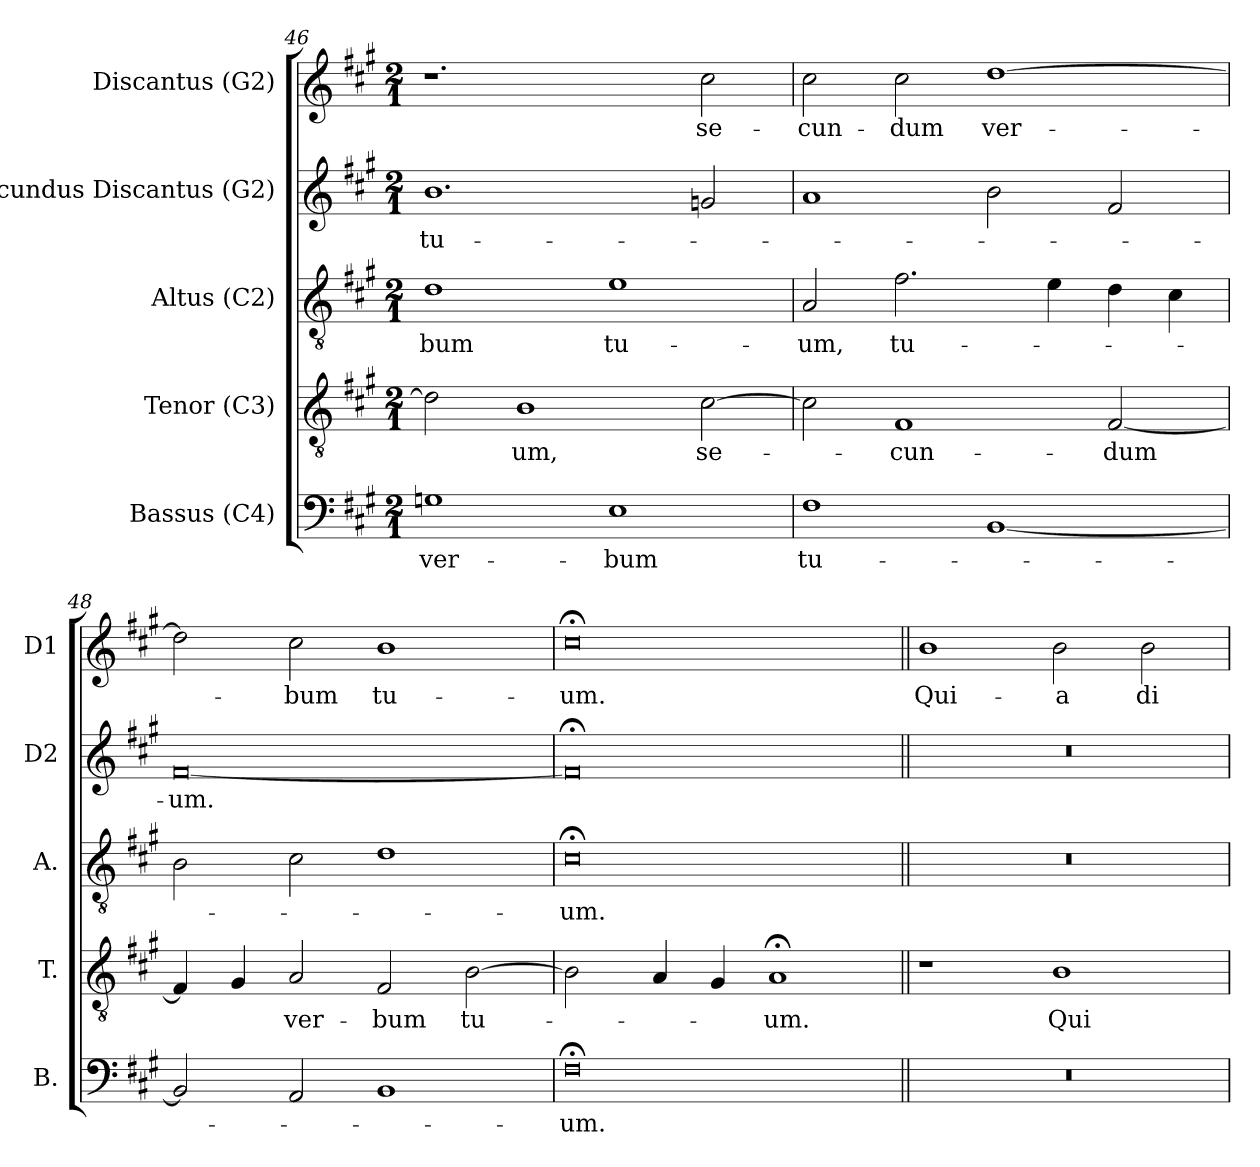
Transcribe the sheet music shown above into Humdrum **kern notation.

**kern	**text	**kern	**text	**kern	**text	**kern	**text	**kern	**text
*part5	*part5	*part4	*part4	*part3	*part3	*part2	*part2	*part1	*part1
*staff5	*staff5	*staff4	*staff4	*staff3	*staff3	*staff2	*staff2	*staff1	*staff1
*I"Bassus (C4)	*	*I"Tenor (C3)	*	*I"Altus (C2)	*	*I"Secundus Discantus (G2)	*	*I"Discantus (G2)	*
*I'B.	*	*I'T.	*	*I'A.	*	*I'D2	*	*I'D1	*
*clefF4	*	*clefGv2	*	*clefGv2	*	*clefG2	*	*clefG2	*
*	*	*ITrd7c12	*	*ITrd7c12	*	*	*	*	*
*k[f#c#g#]	*	*k[f#c#g#]	*	*k[f#c#g#]	*	*k[f#c#g#]	*	*k[f#c#g#]	*
*A:	*	*A:	*	*A:	*	*A:	*	*A:	*
*M2/1	*	*M2/1	*	*M2/1	*	*M2/1	*	*M2/1	*
=46	=46	=46	=46	=46	=46	=46	=46	=46	=46
!	!LO:LY:b:color=#000000	!	!	!	!	!	!	!	!
!	!	!	!	!	!LO:LY:b:color=#000000	!	!	!	!
!	!	!	!	!	!	!	!LO:LY:b:color=#000000	!	!
1Gi	ver-	2Di\]	.	1Di	-bum	1.bi	tu-	1.r	.
!	!	!	!LO:LY:b:color=#000000	!	!	!	!	!	!
.	.	1BBi	-um,	.	.	.	.	.	.
!	!LO:LY:b:color=#000000	!	!	!	!	!	!	!	!
!	!	!	!	!	!LO:LY:b:color=#000000	!	!	!	!
1Ei	-bum	.	.	1Ei	tu-	.	.	.	.
!	!	!	!LO:LY:b:color=#000000	!	!	!	!	!	!
!	!	!	!	!	!	!	!	!	!LO:LY:b:color=#000000
.	.	[2C#i\	se-	.	.	2gi/	.	2cc#i\	se-
=47	=47	=47	=47	=47	=47	=47	=47	=47	=47
!	!LO:LY:b:color=#000000	!	!	!	!	!	!	!	!
!	!	!	!	!	!LO:LY:b:color=#000000	!	!	!	!
!	!	!	!	!	!	!	!	!	!LO:LY:b:color=#000000
1F#i	tu-	2C#i\]	.	2AAi/	-um,	1ai	.	2cc#i\	-cun-
!	!	!	!LO:LY:b:color=#000000	!	!	!	!	!	!
!	!	!	!	!	!LO:LY:b:color=#000000	!	!	!	!
!	!	!	!	!	!	!	!	!	!LO:LY:b:color=#000000
.	.	1FF#i	-cun-	2.F#i\	tu-	.	.	2cc#i\	-dum
!	!	!	!	!	!	!	!	!	!LO:LY:b:color=#000000
[1BBi	.	.	.	.	.	2bi\	.	[1ddi	ver-
.	.	.	.	4Ei\	.	.	.	.	.
!	!	!	!LO:LY:b:color=#000000	!	!	!	!	!	!
.	.	[2FF#i/	-dum	4Di\	.	2f#i/	.	.	.
.	.	.	.	4C#i\	.	.	.	.	.
!!LO:PB:g=z
=48	=48	=48	=48	=48	=48	=48	=48	=48	=48
!	!	!	!	!	!	!	!LO:LY:b:color=#000000	!	!
2BBi/]	.	4FF#i/]	.	2BBi\	.	[0f#i	-um.	2ddi\]	.
.	.	4GG#i/	.	.	.	.	.	.	.
!	!	!	!LO:LY:b:color=#000000	!	!	!	!	!	!
!	!	!	!	!	!	!	!	!	!LO:LY:b:color=#000000
2AAi/	.	2AAi/	ver-	2C#i\	.	.	.	2cc#i\	-bum
!	!	!	!LO:LY:b:color=#000000	!	!	!	!	!	!
!	!	!	!	!	!	!	!	!	!LO:LY:b:color=#000000
1BBi	.	2FF#i/	-bum	1Di	.	.	.	1bi	tu-
!	!	!	!LO:LY:b:color=#000000	!	!	!	!	!	!
.	.	[2BBi\	tu-	.	.	.	.	.	.
=49	=49	=49	=49	=49	=49	=49	=49	=49	=49
!	!LO:LY:b:color=#000000	!	!	!	!	!	!	!	!
!	!	!	!	!	!LO:LY:b:color=#000000	!	!	!	!
!	!	!	!	!	!	!	!	!	!LO:LY:b:color=#000000
0F#;i	-um.	2BBi\]	.	0C#;i	-um.	0f#;i]	.	0cc#;i	-um.
.	.	4AAi/	.	.	.	.	.	.	.
.	.	4GG#i/	.	.	.	.	.	.	.
!	!	!	!LO:LY:b:color=#000000	!	!	!	!	!	!
.	.	1AA;i	-um.	.	.	.	.	.	.
!!LO:LB:g=z
=50||	=50||	=50||	=50||	=50||	=50||	=50||	=50||	=50||	=50||
!LO:N:vis=1	!	!	!	!LO:N:vis=1	!	!LO:N:vis=1	!	!	!
!	!	!	!	!	!	!	!	!	!LO:LY:b:color=#000000
0r	.	1r	.	0r	.	0r	.	1bi	Qui-
!	!	!	!LO:LY:b:color=#000000	!	!	!	!	!	!
!	!	!	!	!	!	!	!	!	!LO:LY:b:color=#000000
.	.	1BBi	Qui-	.	.	.	.	2bi\	-a
!	!	!	!	!	!	!	!	!	!LO:LY:b:color=#000000
.	.	.	.	.	.	.	.	2bi\	di-
=	=	=	=	=	=	=	=	=	=
*-	*-	*-	*-	*-	*-	*-	*-	*-	*-
